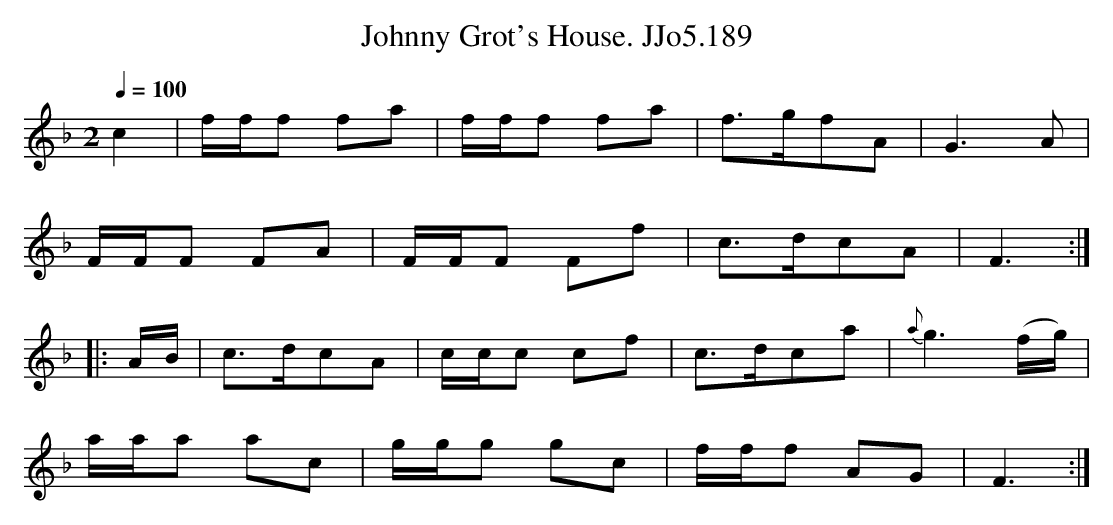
X:1
T:Johnny Grot's House. JJo5.189
M:2
L:1/8
Q:1/4=100
K:F
c2|f/f/f fa|f/f/f fa|f>gfA|G3 A|
F/F/F FA|F/F/F Ff|c>dcA|F3:|
|:A/B/|c>dcA|c/c/c cf|c>dca|{a}g3 (f/g/)|
a/a/a ac|g/g/g gc|f/f/f AG|F3:|
